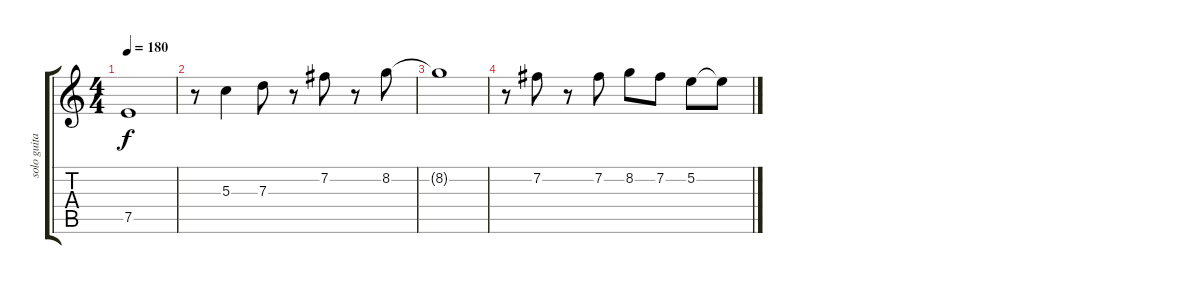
\track ("solo guitarre" "solo guita") {instrument electricguitarjazz}
\staff {score tabs}
\tuning (E4 B3 G3 D3 A2 E2) {hide}
\ts (4 4)
\tempo 180
\clef g2
\ks c
7.5{t}.1{dy f} |
r.8 5.3.4 7.3.8 r.8 7.2.8 r.8 8.2.8 |
8.2{t}.1 |
r.8 7.2.8 r.8 7.2.8 8.2.8 7.2.8 5.2.8 5.2{t}.8
